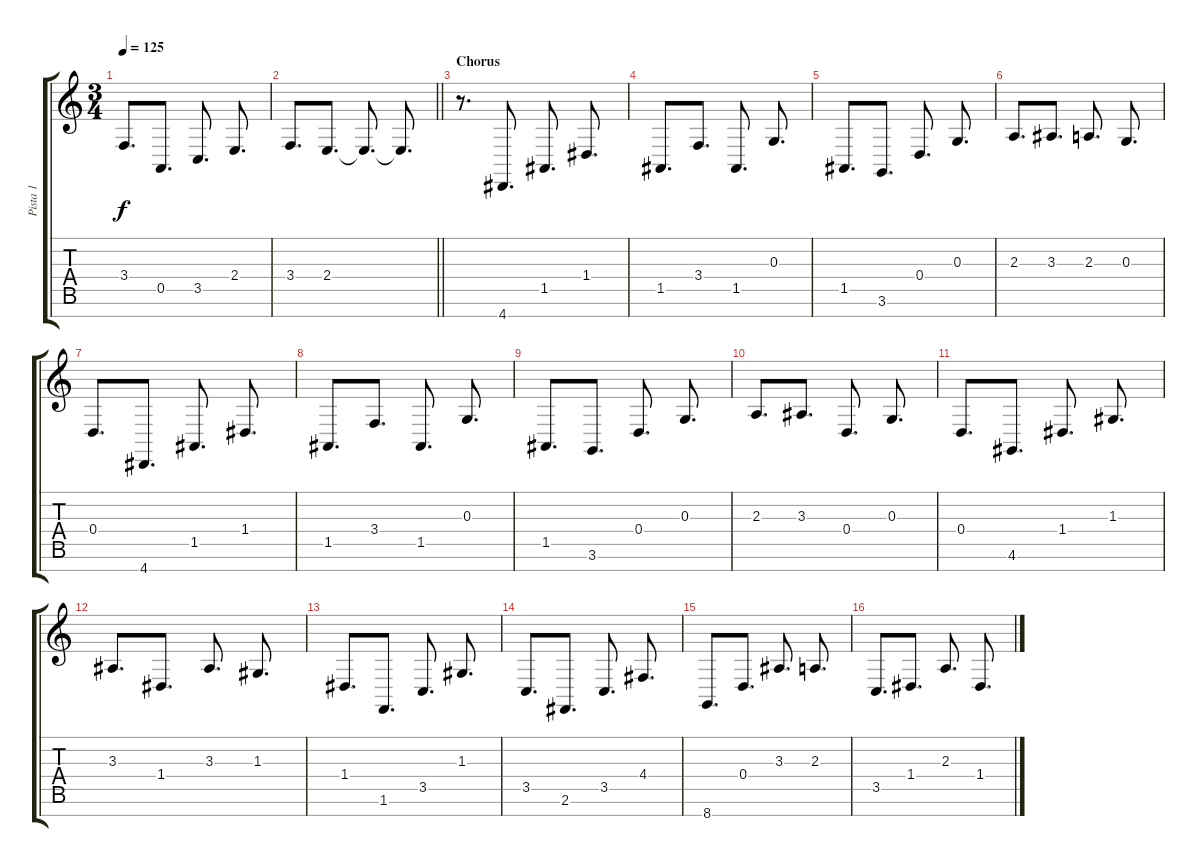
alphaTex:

\track ("Pista 1" "Pista 1") {instrument acousticgrandpiano}
\staff {score tabs}
\tuning (E4 B3 G3 D3 A2 E2 B1) {hide}
\ts (3 4)
\tempo 125
\clef g2
\ks c
3.4.8{d dy f} 0.5.8{d} 3.5.8{d} 2.4.8{d} |
\barLineRight lightlight
3.4.8{d} 2.4.8{d} 2.4{t}.8{d} 2.4{t}.8{d} |
\section ("" "Chorus")
r.8{d} 4.7.8{d} 1.5.8{d} 1.4.8{d} |
1.5.8{d} 3.4.8{d} 1.5.8{d} 0.3.8{d} |
1.5.8{d} 3.6.8{d} 0.4.8{d} 0.3.8{d} |
2.3.8{d} 3.3.8{d} 2.3.8{d} 0.3.8{d} |
0.4.8{d} 4.7.8{d} 1.5.8{d} 1.4.8{d} |
1.5.8{d} 3.4.8{d} 1.5.8{d} 0.3.8{d} |
1.5.8{d} 3.6.8{d} 0.4.8{d} 0.3.8{d} |
2.3.8{d} 3.3.8{d} 0.4.8{d} 0.3.8{d} |
0.4.8{d} 4.6.8{d} 1.4.8{d} 1.3.8{d} |
3.3.8{d} 1.4.8{d} 3.3.8{d} 1.3.8{d} |
1.4.8{d} 1.6.8{d} 3.5.8{d} 1.3.8{d} |
3.5.8{d} 2.6.8{d} 3.5.8{d} 4.4.8{d} |
8.7.8{d} 0.4.8{d} 3.3.8{d} 2.3.8{d} |
3.5.8{d} 1.4.8{d} 2.3.8{d} 1.4.8{d}
